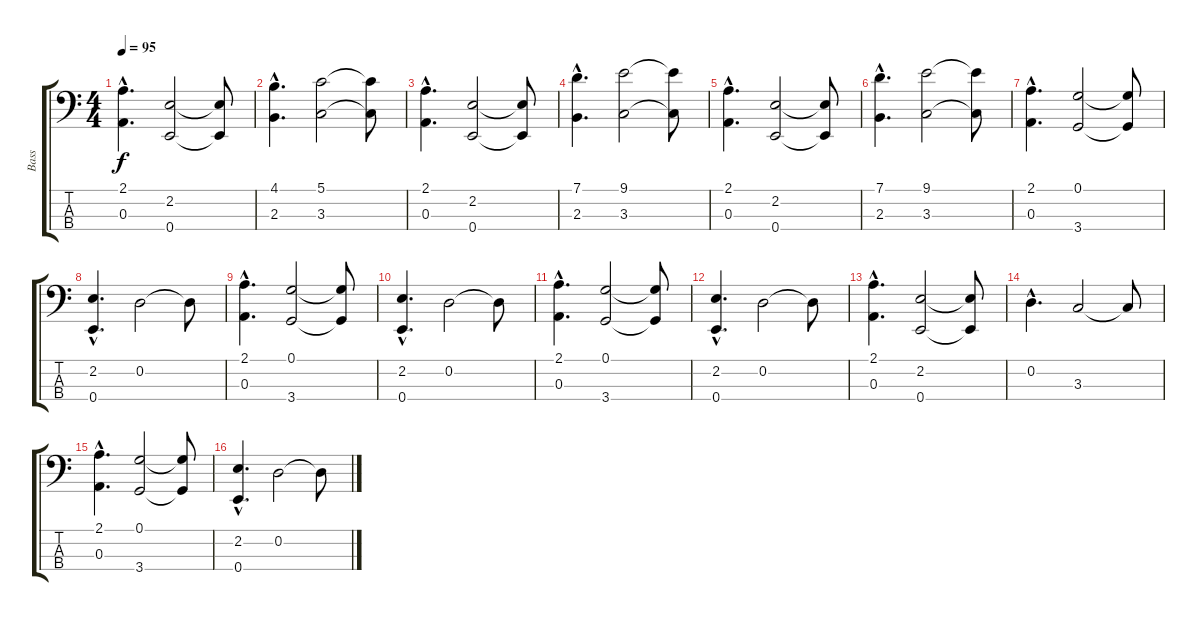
\track ("Bass" "Bass") {instrument acousticbass}
\staff {score tabs}
\tuning (G2 D2 A1 E1) {hide}
\ts (4 4)
\tempo 95
\clef f4
\ks c
(2.1{hac} 0.3{hac}).4{d dy f} (2.2 0.4).2 (2.2{t} 0.4{t}).8 |
(4.1{hac} 2.3{hac}).4{d} (5.1 3.3).2 (5.1{t} 3.3{t}).8 |
(2.1{hac} 0.3{hac}).4{d} (2.2 0.4).2 (2.2{t} 0.4{t}).8 |
(7.1{hac} 2.3{hac}).4{d} (9.1 3.3).2 (9.1{t} 3.3{t}).8 |
(2.1{hac} 0.3{hac}).4{d} (2.2 0.4).2 (2.2{t} 0.4{t}).8 |
(7.1{hac} 2.3{hac}).4{d} (9.1 3.3).2 (9.1{t} 3.3{t}).8 |
(2.1{hac} 0.3{hac}).4{d} (0.1 3.4).2 (0.1{t} 3.4{t}).8 |
(2.2{hac} 0.4{hac}).4{d} 0.2.2 0.2{t}.8 |
(2.1{hac} 0.3{hac}).4{d} (0.1 3.4).2 (0.1{t} 3.4{t}).8 |
(2.2{hac} 0.4{hac}).4{d} 0.2.2 0.2{t}.8 |
(2.1{hac} 0.3{hac}).4{d} (0.1 3.4).2 (0.1{t} 3.4{t}).8 |
(2.2{hac} 0.4{hac}).4{d} 0.2.2 0.2{t}.8 |
(2.1{hac} 0.3{hac}).4{d} (2.2 0.4).2 (2.2{t} 0.4{t}).8 |
0.2{hac}.4{d} 3.3.2 3.3{t}.8 |
(2.1{hac} 0.3{hac}).4{d} (0.1 3.4).2 (0.1{t} 3.4{t}).8 |
(2.2{hac} 0.4{hac}).4{d} 0.2.2 0.2{t}.8
